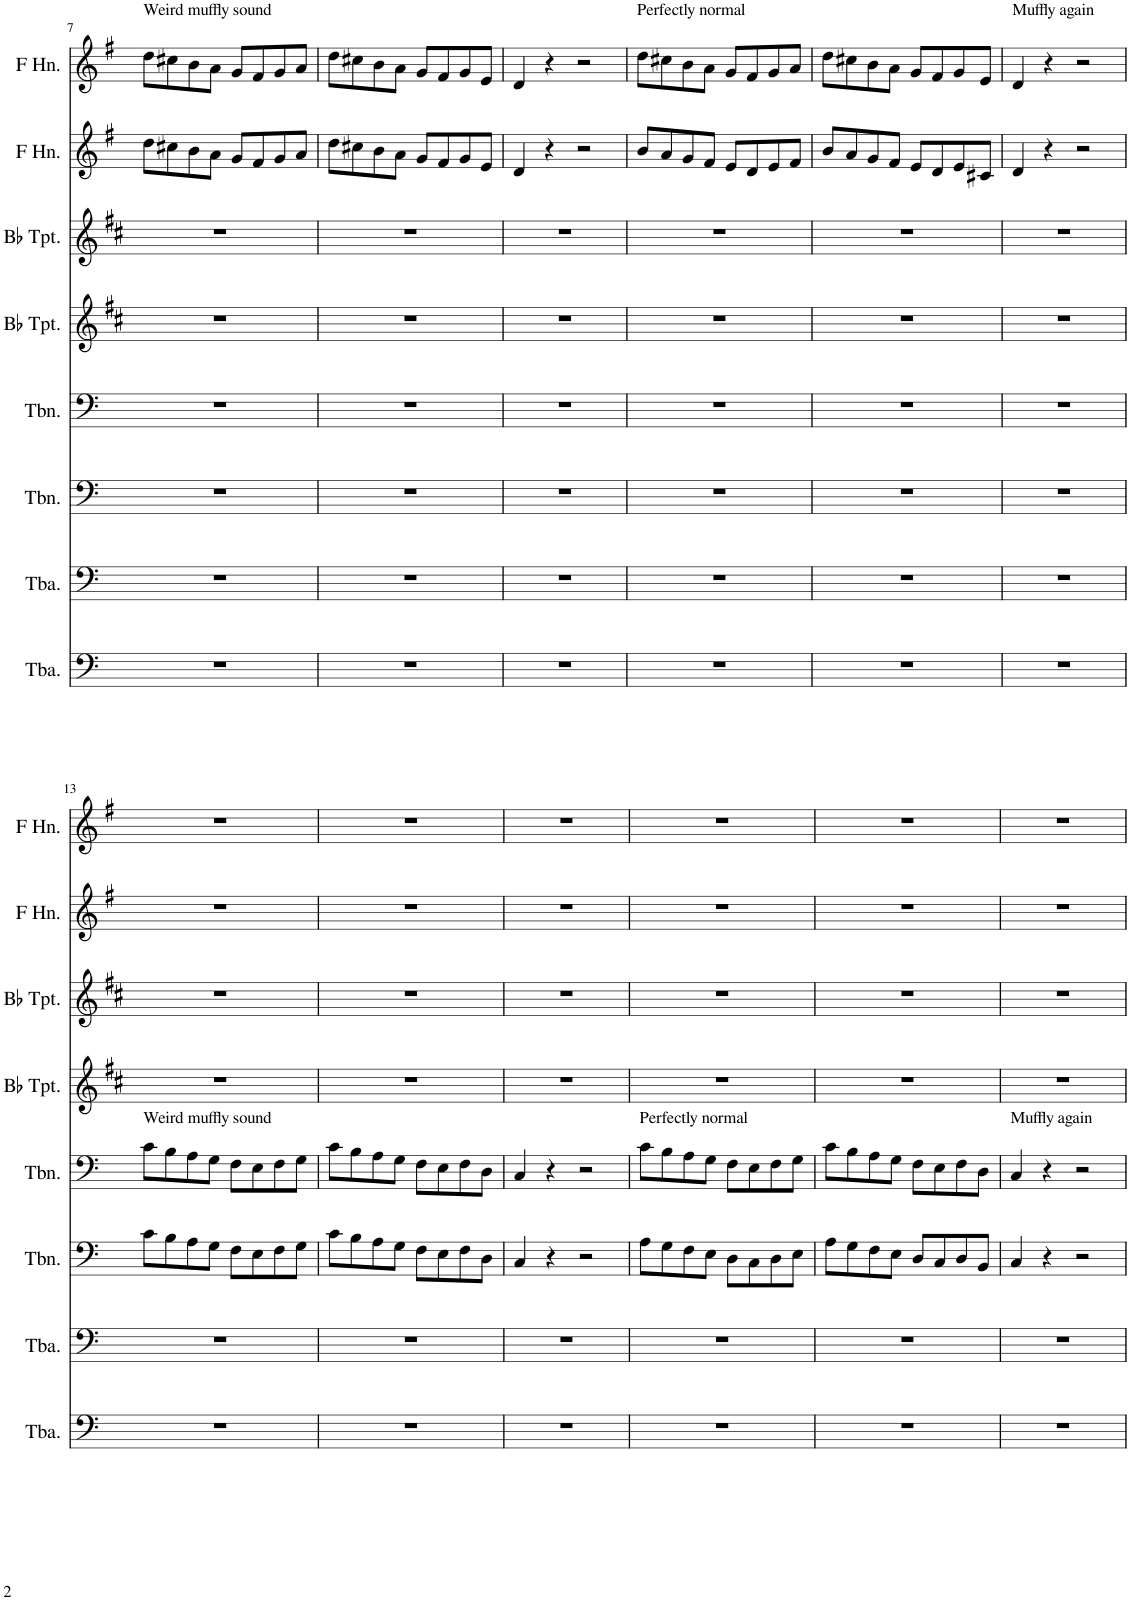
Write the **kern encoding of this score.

**kern	**kern	**kern	**kern	**kern	**kern	**kern	**kern
*part8	*part7	*part6	*part5	*part4	*part3	*part2	*part1
*staff8	*staff7	*staff6	*staff5	*staff4	*staff3	*staff2	*staff1
*I"Tuba	*I"Tuba	*I"Trombone	*I"Trombone	*I"Bb Trumpet	*I"Bb Trumpet	*I"Horn in F	*I"Horn in F
*I'Tba.	*I'Tba.	*I'Tbn.	*I'Tbn.	*I'Bb Tpt.	*I'Bb Tpt.	*	*
!!LO:PB:g=z
*clefF4	*clefF4	*clefF4	*clefF4	*clefG2	*clefG2	*clefG2	*clefG2
*	*	*	*	*Trd1c2	*Trd1c2	*Trd4c7	*Trd4c7
*k[]	*k[]	*k[]	*k[]	*k[f#c#]	*k[f#c#]	*k[f#]	*k[f#]
*M4/4	*M4/4	*M4/4	*M4/4	*M4/4	*M4/4	*M4/4	*M4/4
=7	=7	=7	=7	=7	=7	=7	=7
!	!	!	!	!	!	!	!LO:TX:a:t=Weird muffly sound
1r	1r	1r	1r	1r	1r	8dd\L	8dd\L
.	.	.	.	.	.	8cc#X\	8cc#X\
.	.	.	.	.	.	8b\	8b\
.	.	.	.	.	.	8a\J	8a\J
.	.	.	.	.	.	8g/L	8g/L
.	.	.	.	.	.	8f#/	8f#/
.	.	.	.	.	.	8g/	8g/
.	.	.	.	.	.	8a/J	8a/J
=8	=8	=8	=8	=8	=8	=8	=8
1r	1r	1r	1r	1r	1r	8dd\L	8dd\L
.	.	.	.	.	.	8cc#X\	8cc#X\
.	.	.	.	.	.	8b\	8b\
.	.	.	.	.	.	8a\J	8a\J
.	.	.	.	.	.	8g/L	8g/L
.	.	.	.	.	.	8f#/	8f#/
.	.	.	.	.	.	8g/	8g/
.	.	.	.	.	.	8e/J	8e/J
=9	=9	=9	=9	=9	=9	=9	=9
1r	1r	1r	1r	1r	1r	4d/	4d/
.	.	.	.	.	.	4r	4r
.	.	.	.	.	.	2r	2r
=10	=10	=10	=10	=10	=10	=10	=10
!	!	!	!	!	!	!	!LO:TX:a:t=Perfectly normal
1r	1r	1r	1r	1r	1r	8b/L	8dd\L
.	.	.	.	.	.	8a/	8cc#X\
.	.	.	.	.	.	8g/	8b\
.	.	.	.	.	.	8f#/J	8a\J
.	.	.	.	.	.	8e/L	8g/L
.	.	.	.	.	.	8d/	8f#/
.	.	.	.	.	.	8e/	8g/
.	.	.	.	.	.	8f#/J	8a/J
=11	=11	=11	=11	=11	=11	=11	=11
1r	1r	1r	1r	1r	1r	8b/L	8dd\L
.	.	.	.	.	.	8a/	8cc#X\
.	.	.	.	.	.	8g/	8b\
.	.	.	.	.	.	8f#/J	8a\J
.	.	.	.	.	.	8e/L	8g/L
.	.	.	.	.	.	8d/	8f#/
.	.	.	.	.	.	8e/	8g/
.	.	.	.	.	.	8c#X/J	8e/J
=12	=12	=12	=12	=12	=12	=12	=12
!	!	!	!	!	!	!	!LO:TX:a:t=Muffly again
1r	1r	1r	1r	1r	1r	4d/	4d/
.	.	.	.	.	.	4r	4r
.	.	.	.	.	.	2r	2r
!!LO:LB:g=z
=13	=13	=13	=13	=13	=13	=13	=13
!	!	!	!LO:TX:a:t=Weird muffly sound	!	!	!	!
1r	1r	8c\L	8c\L	1r	1r	1r	1r
.	.	8B\	8B\	.	.	.	.
.	.	8A\	8A\	.	.	.	.
.	.	8G\J	8G\J	.	.	.	.
.	.	8F\L	8F\L	.	.	.	.
.	.	8E\	8E\	.	.	.	.
.	.	8F\	8F\	.	.	.	.
.	.	8G\J	8G\J	.	.	.	.
=14	=14	=14	=14	=14	=14	=14	=14
1r	1r	8c\L	8c\L	1r	1r	1r	1r
.	.	8B\	8B\	.	.	.	.
.	.	8A\	8A\	.	.	.	.
.	.	8G\J	8G\J	.	.	.	.
.	.	8F\L	8F\L	.	.	.	.
.	.	8E\	8E\	.	.	.	.
.	.	8F\	8F\	.	.	.	.
.	.	8D\J	8D\J	.	.	.	.
=15	=15	=15	=15	=15	=15	=15	=15
1r	1r	4C/	4C/	1r	1r	1r	1r
.	.	4r	4r	.	.	.	.
.	.	2r	2r	.	.	.	.
=16	=16	=16	=16	=16	=16	=16	=16
!	!	!	!LO:TX:a:t=Perfectly normal	!	!	!	!
1r	1r	8A\L	8c\L	1r	1r	1r	1r
.	.	8G\	8B\	.	.	.	.
.	.	8F\	8A\	.	.	.	.
.	.	8E\J	8G\J	.	.	.	.
.	.	8D\L	8F\L	.	.	.	.
.	.	8C\	8E\	.	.	.	.
.	.	8D\	8F\	.	.	.	.
.	.	8E\J	8G\J	.	.	.	.
=17	=17	=17	=17	=17	=17	=17	=17
1r	1r	8A\L	8c\L	1r	1r	1r	1r
.	.	8G\	8B\	.	.	.	.
.	.	8F\	8A\	.	.	.	.
.	.	8E\J	8G\J	.	.	.	.
.	.	8D/L	8F\L	.	.	.	.
.	.	8C/	8E\	.	.	.	.
.	.	8D/	8F\	.	.	.	.
.	.	8BB/J	8D\J	.	.	.	.
=18	=18	=18	=18	=18	=18	=18	=18
!	!	!	!LO:TX:a:t=Muffly again	!	!	!	!
1r	1r	4C/	4C/	1r	1r	1r	1r
.	.	4r	4r	.	.	.	.
.	.	2r	2r	.	.	.	.
=	=	=	=	=	=	=	=
*-	*-	*-	*-	*-	*-	*-	*-
